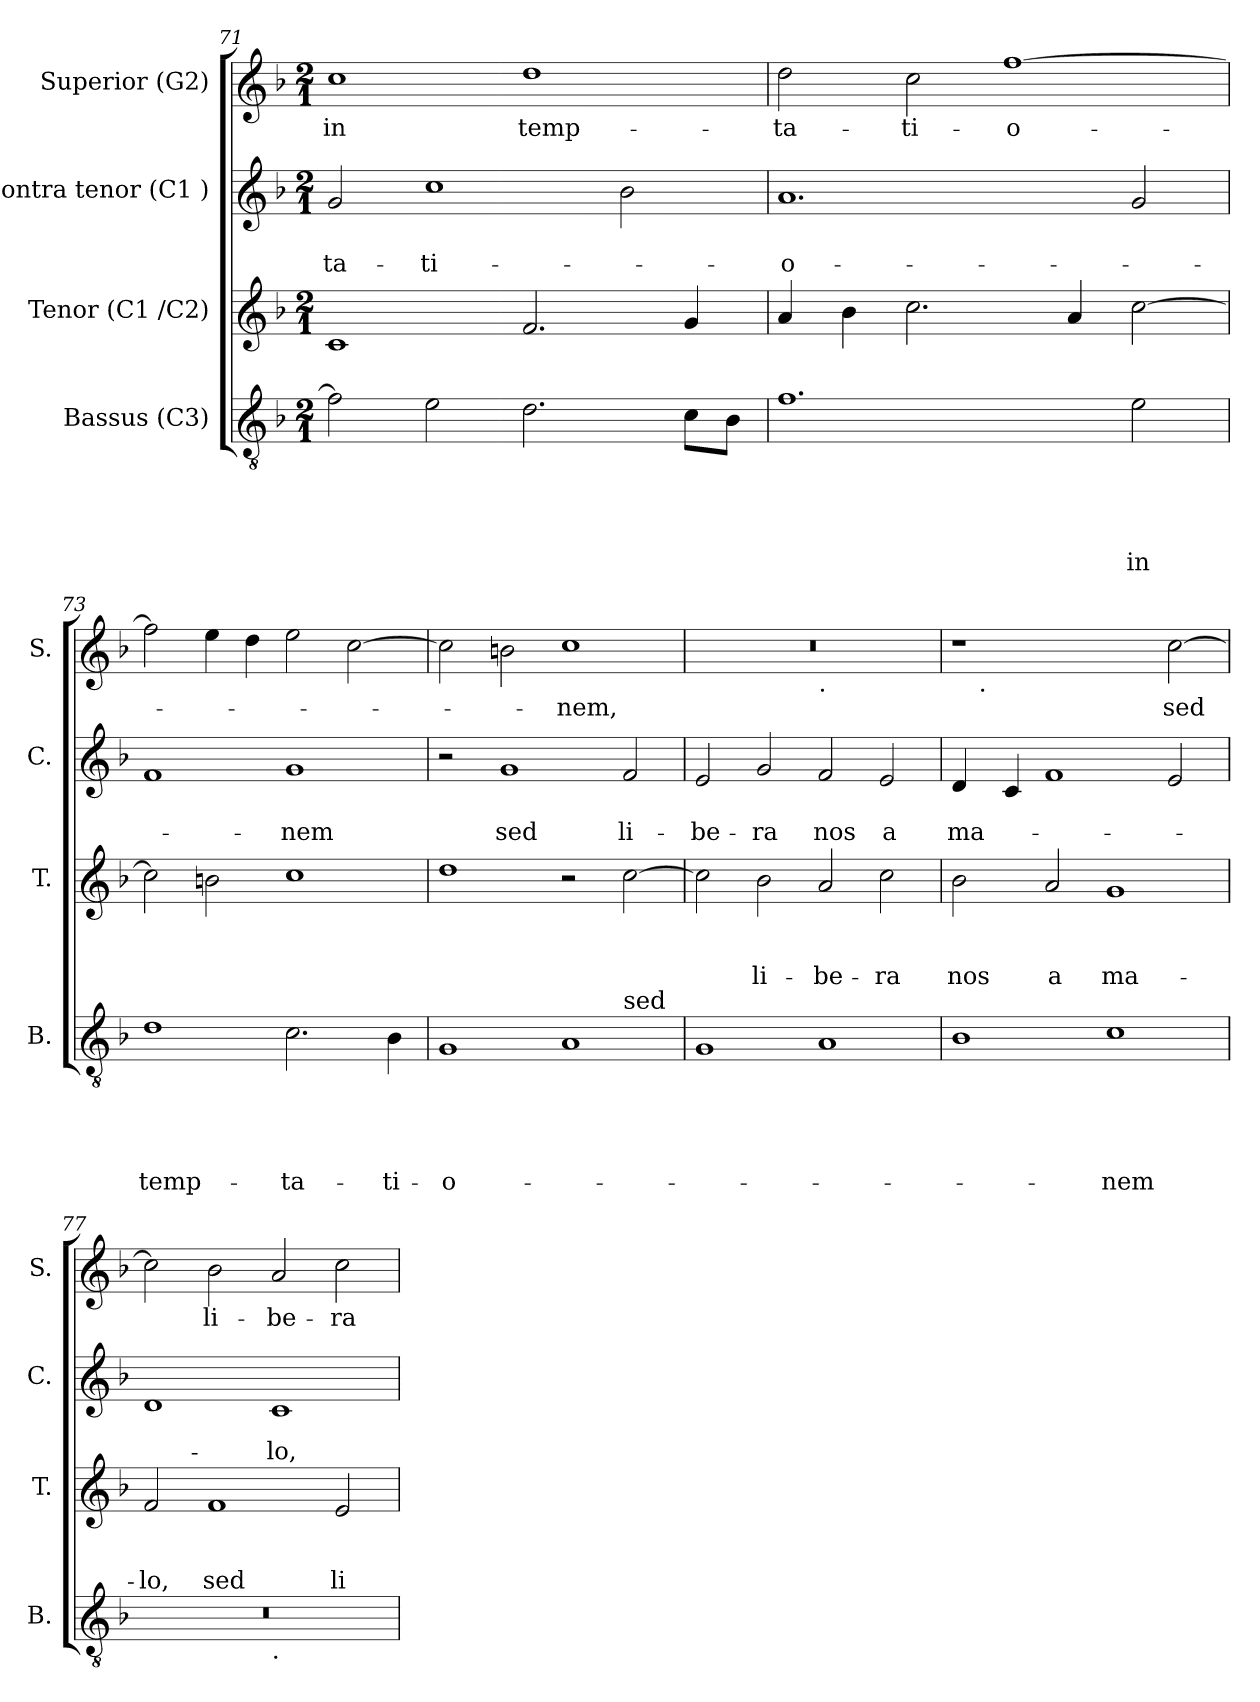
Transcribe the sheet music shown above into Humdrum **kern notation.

**kern	**text	**text	**text	**text	**text	**kern	**text	**text	**text	**kern	**text	**text	**kern	**text
*part4	*part4	*part4	*part4	*part4	*part4	*part3	*part3	*part3	*part3	*part2	*part2	*part2	*part1	*part1
*staff4	*staff4	*staff4	*staff4	*staff4	*staff4	*staff3	*staff3	*staff3	*staff3	*staff2	*staff2	*staff2	*staff1	*staff1
*I"Bassus (C3)	*	*	*	*	*	*I"Tenor (C1 /C2)	*	*	*	*I"Contra tenor (C1 )	*	*	*I"Superior (G2)	*
*I'B.	*	*	*	*	*	*I'T.	*	*	*	*I'C.	*	*	*I'S.	*
!!LO:LB:g=z
*clefGv2	*	*	*	*	*	*clefG2	*	*	*	*clefG2	*	*	*clefG2	*
*k[b-]	*	*	*	*	*	*k[b-]	*	*	*	*k[b-]	*	*	*k[b-]	*
*F:	*	*	*	*	*	*F:	*	*	*	*F:	*	*	*F:	*
*M2/1	*	*	*	*	*	*M2/1	*	*	*	*M2/1	*	*	*M2/1	*
=71	=71	=71	=71	=71	=71	=71	=71	=71	=71	=71	=71	=71	=71	=71
!	!	!	!	!	!	!	!	!	!	!	!	!LO:LY:b	!	!LO:LY:b
2f\]	.	.	.	.	.	1c	.	.	.	2g/	.	-ta-	1cc	in
!	!	!	!	!	!	!	!	!	!	!	!	!LO:LY:b	!	!
2e\	.	.	.	.	.	.	.	.	.	1cc	.	-ti-	.	.
!	!	!	!	!	!	!	!	!	!	!	!	!	!	!LO:LY:b
2.d\	.	.	.	.	.	2.f/	.	.	.	.	.	.	1dd	temp-
.	.	.	.	.	.	.	.	.	.	2b-\	.	.	.	.
8c\L	.	.	.	.	.	4g/	.	.	.	.	.	.	.	.
8B-\J	.	.	.	.	.	.	.	.	.	.	.	.	.	.
=72	=72	=72	=72	=72	=72	=72	=72	=72	=72	=72	=72	=72	=72	=72
!	!	!	!	!	!	!	!	!	!	!	!	!LO:LY:b:rj	!	!LO:LY:b
1.f	.	.	.	.	.	4a/	.	.	.	1.a	.	-o-	2dd\	-ta-
.	.	.	.	.	.	4b-\	.	.	.	.	.	.	.	.
!	!	!	!	!	!	!	!	!	!	!	!	!	!	!LO:LY:b
.	.	.	.	.	.	2.cc\	.	.	.	.	.	.	2cc\	-ti-
!	!	!	!	!	!	!	!	!	!	!	!	!	!	!LO:LY:b:rj
.	.	.	.	.	.	.	.	.	.	.	.	.	[>1ff	-o-
.	.	.	.	.	.	4a/	.	.	.	.	.	.	.	.
!	!	!	!	!	!LO:LY:b	!	!	!	!	!	!	!	!	!
2e\	.	.	.	.	in	[>2cc\	.	.	.	2g/	.	.	.	.
=73	=73	=73	=73	=73	=73	=73	=73	=73	=73	=73	=73	=73	=73	=73
!	!	!	!	!	!LO:LY:b	!	!	!	!	!	!	!	!	!
1d	.	.	.	.	temp-	2cc\]	.	.	.	1f	.	.	2ff\]	.
.	.	.	.	.	.	2b\	.	.	.	.	.	.	4ee\	.
.	.	.	.	.	.	.	.	.	.	.	.	.	4dd\	.
!	!	!	!	!	!LO:LY:b	!	!	!	!	!	!	!LO:LY:b	!	!
2.c\	.	.	.	.	-ta-	1cc	.	.	.	1g	.	-nem	2ee\	.
.	.	.	.	.	.	.	.	.	.	.	.	.	[>2cc\	.
!	!	!	!	!	!LO:LY:b	!	!	!	!	!	!	!	!	!
4B-\	.	.	.	.	-ti-	.	.	.	.	.	.	.	.	.
=74	=74	=74	=74	=74	=74	=74	=74	=74	=74	=74	=74	=74	=74	=74
!LO:TX:a:t=nem	!	!	!	!	!	!	!	!	!	!	!	!	!	!
!	!	!	!	!	!LO:LY:b:rj	!	!	!	!	!	!	!	!	!
*^	*	*	*	*	*	*	*	*	*	*	*	*	*	*
1G	1.ryy	.	.	.	.	-o-	1dd	.	.	.	2r	.	.	2cc\]	.
!	!	!	!	!	!	!	!	!	!	!	!	!	!LO:LY:b	!	!
.	.	.	.	.	.	.	.	.	.	.	1g	.	sed	2b\	.
!	!	!	!	!	!	!	!	!	!	!	!	!	!	!	!LO:LY:b
1A	.	.	.	.	.	.	2r	.	.	.	.	.	.	1cc	-nem,
!	!LO:TX:a:t=sed	!	!	!	!	!	!	!	!	!	!	!	!	!	!
!	!	!	!	!	!	!	!	!	!	!	!	!	!LO:LY:b	!	!
.	2ryy	.	.	.	.	.	[>2cc\	.	.	.	2f/	.	li-	.	.
!!LO:PB:g=z
=75	=75	=75	=75	=75	=75	=75	=75	=75	=75	=75	=75	=75	=75	=75	=75
!	!	!	!	!	!	!	!	!	!	!	!	!	!LO:LY:b	!	!
*v	*v	*	*	*	*	*	*	*	*	*	*	*	*	*^	*
1G	.	.	.	.	.	2cc\]	.	.	.	2e/	.	-be-	0r	1ryy	.
!	!	!	!	!	!	!	!	!	!LO:LY:b	!	!	!LO:LY:b	!	!	!
.	.	.	.	.	.	2b-\	.	.	-li-	2g/	.	-ra	.	.	.
!	!	!	!	!	!	!	!	!	!	!	!	!	!	!LO:TX:b:t=.	!
!	!	!	!	!	!	!	!	!	!LO:LY:b	!	!	!LO:LY:b	!	!	!
1A	.	.	.	.	.	2a/	.	.	-be-	2f/	.	nos	.	1ryy	.
!	!	!	!	!	!	!	!	!	!LO:LY:b	!	!	!LO:LY:b	!	!	!
.	.	.	.	.	.	2cc\	.	.	-ra	2e/	.	a	.	.	.
=76	=76	=76	=76	=76	=76	=76	=76	=76	=76	=76	=76	=76	=76	=76	=76
!	!	!	!	!	!	!	!	!	!LO:LY:b	!	!	!LO:LY:b	!	!	!
1B-	.	.	.	.	.	2b-\	.	.	nos	4d/	.	ma-	1r	8ryy	.
!	!	!	!	!	!	!	!	!	!	!	!	!	!	!LO:TX:b:t=.	!
.	.	.	.	.	.	.	.	.	.	.	.	.	.	1...ryy	.
.	.	.	.	.	.	.	.	.	.	4c/	.	.	.	.	.
!	!	!	!	!	!	!	!	!	!LO:LY:b	!	!	!	!	!	!
.	.	.	.	.	.	2a/	.	.	a	1f	.	.	.	.	.
!	!	!	!	!	!LO:LY:b	!	!	!	!LO:LY:b	!	!	!	!	!	!
1c	.	.	.	.	-nem	1g	.	.	ma-	.	.	.	2ryy	.	.
!	!	!	!	!	!	!	!	!	!	!	!	!	!	!	!LO:LY:b
.	.	.	.	.	.	.	.	.	.	2e/	.	.	[>2cc\	.	sed
=77	=77	=77	=77	=77	=77	=77	=77	=77	=77	=77	=77	=77	=77	=77	=77
!	!	!	!	!	!	!	!	!	!LO:LY:b	!	!	!	!	!	!
*^	*	*	*	*	*	*	*	*	*	*	*	*	*v	*v	*
0r	1ryy	.	.	.	.	.	2f/	.	.	-lo,	1d	.	.	2cc\]	.
!	!	!	!	!	!	!	!	!	!	!LO:LY:b	!	!	!	!	!LO:LY:b
.	.	.	.	.	.	.	1f	.	.	sed	.	.	.	2b-\	li-
!	!LO:TX:b:t=.	!	!	!	!	!	!	!	!	!	!	!	!	!	!
!	!	!	!	!	!	!	!	!	!	!	!	!	!LO:LY:b	!	!LO:LY:b
.	1ryy	.	.	.	.	.	.	.	.	.	1c	.	-lo,	2a/	-be-
!	!	!	!	!	!	!	!	!	!	!LO:LY:b	!	!	!	!	!LO:LY:b
.	.	.	.	.	.	.	2e/	.	.	li-	.	.	.	2cc\	-ra
*v	*v	*	*	*	*	*	*	*	*	*	*	*	*	*	*
=	=	=	=	=	=	=	=	=	=	=	=	=	=	=
*-	*-	*-	*-	*-	*-	*-	*-	*-	*-	*-	*-	*-	*-	*-
